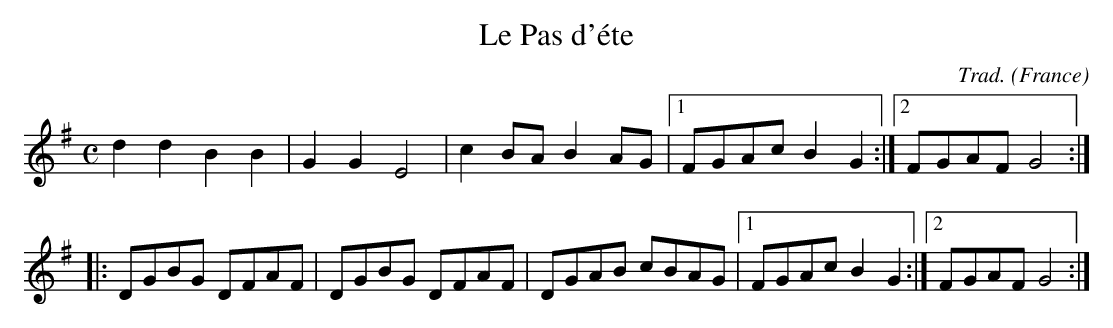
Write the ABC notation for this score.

X:1
T:Le Pas d'\'ete
O:France
M:C
C:Trad.
K:G
d2d2B2B2|G2G2E4|c2BAB2AG\
|1FGAcB2G2:|2FGAFG4:|\
|:DGBG DFAF|DGBG DFAF|DGAB cBAG\
|1FGAcB2G2:|2FGAFG4:|
